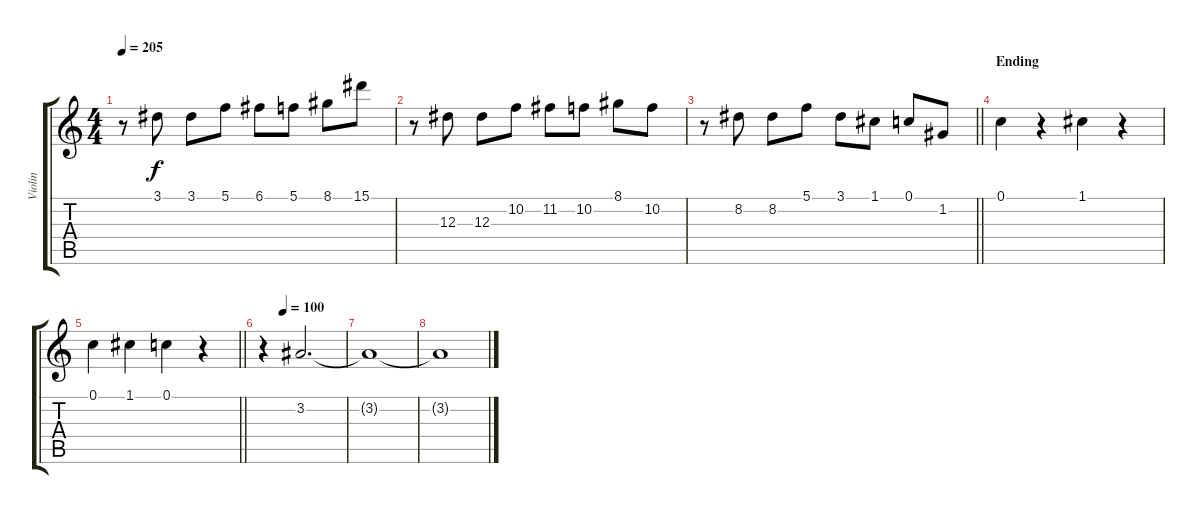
\track ("Violin" "Violin") {instrument violin}
\staff {score tabs}
\tuning (C5 G4 Eb4 Bb3 F3 C3) {hide}
\ts (4 4)
\tempo 205
\clef g2
\ks c
r.8{dy f} 3.1.8 3.1.8 5.1.8 6.1.8 5.1.8 8.1.8 15.1.8 |
r.8 12.3.8 12.3.8 10.2.8 11.2.8 10.2.8 8.1.8 10.2.8 |
\barLineRight lightlight
r.8 8.2.8 8.2.8 5.1.8 3.1.8 1.1.8 0.1.8 1.2.8 |
\section ("" "Ending")
0.1.4 r.4 1.1.4 r.4 |
\barLineRight lightlight
0.1.4 1.1.4 0.1.4 r.4 |
\tempo (100 0.25)
r.4 3.2.2{d} |
3.2{t}.1 |
3.2{t}.1
